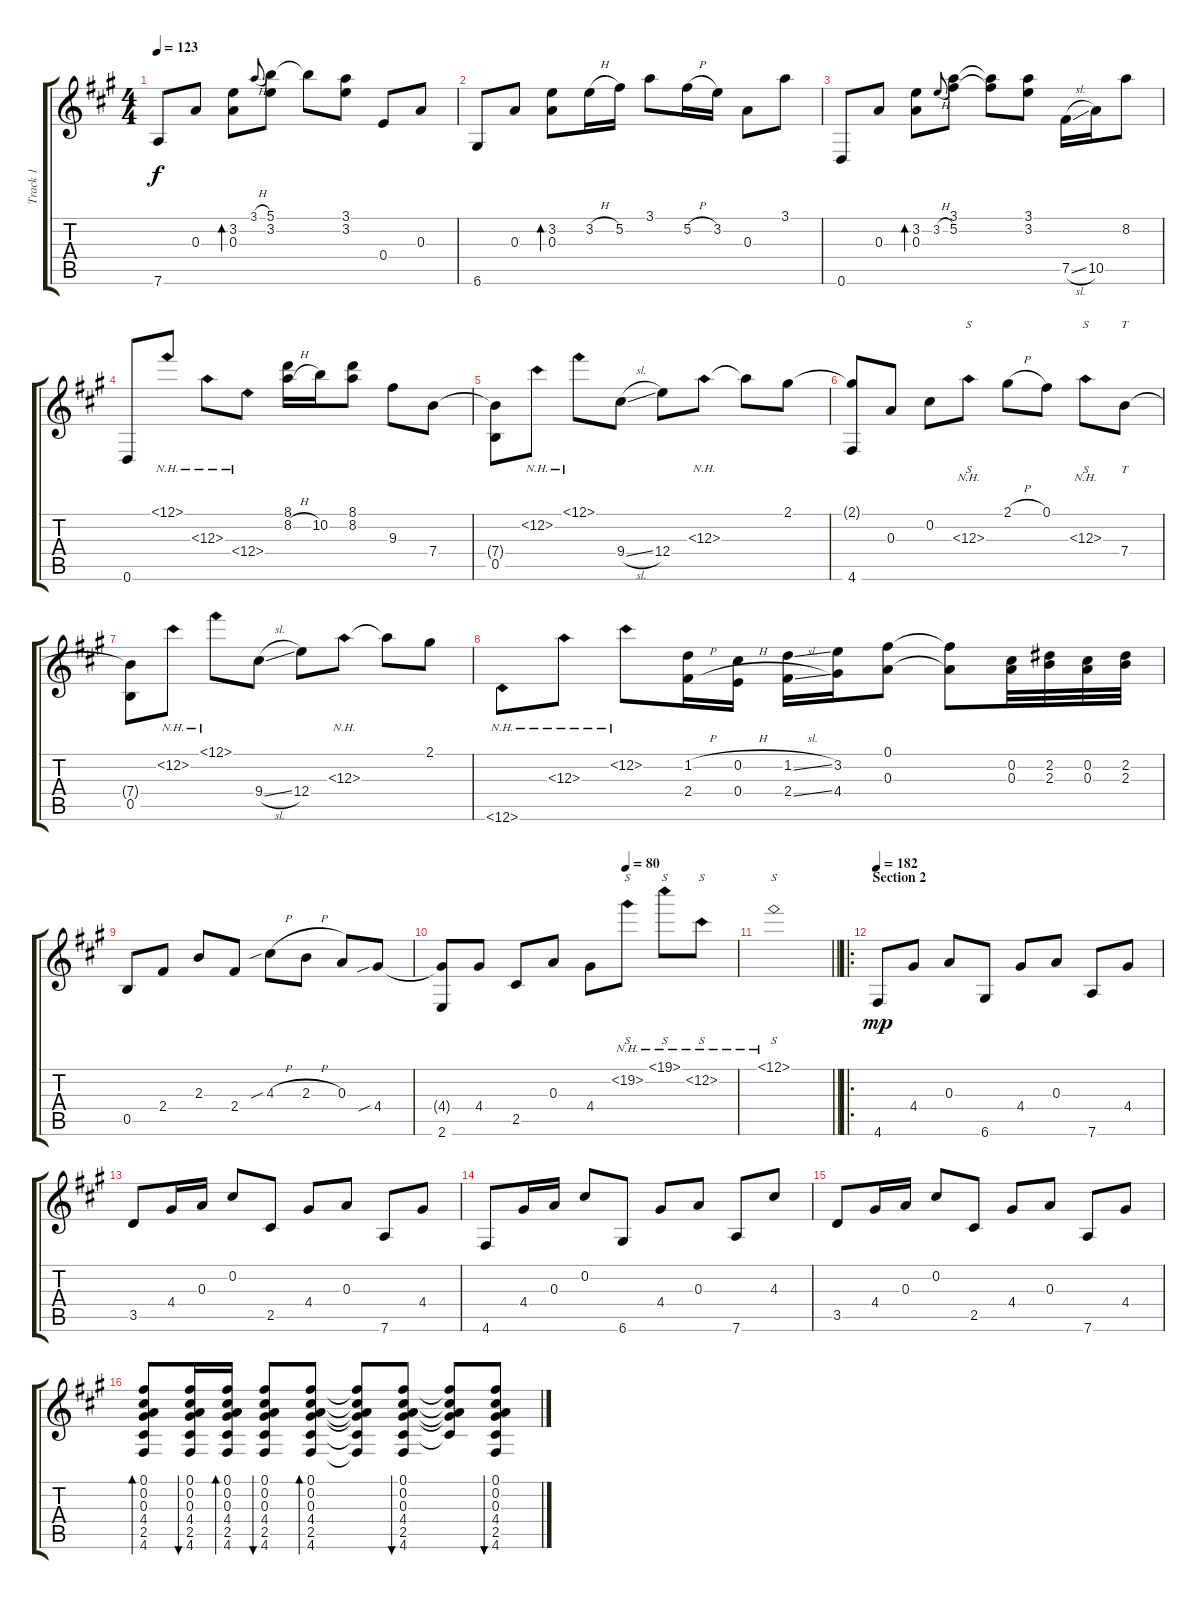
\track ("Track 1" "Track 1") {instrument acousticguitarsteel}
\staff {score tabs}
\tuning (Gb4 Db4 A3 E3 B2 D2) {hide}
\ts (4 4)
\tempo 123
\clef g2
\ks a
7.6.8{dy f} 0.3.8 (3.2 0.3).8{bd 120} 3.1{h}.8{gr onbeat} (5.1 3.2).8 5.1{t}.8 (3.1 3.2).8 0.4.8 0.3.8 |
6.6.8 0.3.8 (3.2 0.3).8{bd 120} 3.2{h}.16 5.2.16 3.1.8 5.2{h}.16 3.2.16 0.3.8 3.1.8 |
0.6.8 0.3.8 (3.2 0.3).8{bd 120} 3.2{h}.8{gr onbeat} (3.1 5.2).8 (3.1{t} 5.2{t}).8 (3.1 3.2).8 7.5{sl}.16 10.5.16 8.2.8 |
0.6.8 12.1{nh}.8 12.3{nh}.8 12.4{nh}.8 (8.1 8.2{h}).16 10.2.16 (8.1 8.2).8 9.3.8 7.4.8 |
(7.4{t} 0.5).8 12.2{nh}.8 12.1{nh}.8 9.4{sl}.8 12.4.8 12.3{nh}.8 12.3{t}.8 2.1.8 |
(2.1{t} 4.6).8 0.3.8 0.2.8 12.3{nh}.8{s} 2.1{h}.8 0.1.8 12.3{nh}.8{s} 7.4.8{tt} |
(7.4{t} 0.5).8 12.2{nh}.8 12.1{nh}.8 9.4{sl}.8 12.4.8 12.3{nh}.8 12.3{t}.8 2.1.8 |
12.6{nh}.8 12.3{nh}.8 12.2{nh}.8 (1.2{h} 2.4{h}).16 (0.2{h} 0.4{h}).16 (1.2{sl} 2.4{sl}).16 (3.2 4.4).16 (0.1 0.3).8 (0.1{t} 0.3{t}).8 (0.2 0.3).32 (2.2 2.3).32 (0.2 0.3).32 (2.2 2.3).32 |
0.5.8 2.4.8 2.3.8 2.4.8 4.3{sib h}.8 2.3{h}.8 0.3.8 4.4{sib}.8 |
\tempo (80 0.625)
(4.4{t} 2.6).8 4.4.8 2.5.8 0.3.8 4.4.8 19.2{nh}.8{s} 19.1{nh}.8{s} 12.2{nh}.8{s} |
\barLineRight lightlight
12.1{nh}.1{s} |
\ro
\section ("" "Section 2")
\tempo 182
4.6.8{dy mp} 4.4.8 0.3.8 6.6.8 4.4.8 0.3.8 7.6.8 4.4.8 |
3.5.8 4.4.16 0.3.16 0.2.8 2.5.8 4.4.8 0.3.8 7.6.8 4.4.8 |
4.6.8 4.4.16 0.3.16 0.2.8 6.6.8 4.4.8 0.3.8 7.6.8 4.3.8 |
3.5.8 4.4.16 0.3.16 0.2.8 2.5.8 4.4.8 0.3.8 7.6.8 4.4.8 |
(0.1 0.2 0.3 4.4 2.5 4.6).8{bd 30} (0.1 0.2 0.3 4.4 2.5 4.6).16{bu 30} (0.1 0.2 0.3 4.4 2.5 4.6).16{bd 30} (0.1 0.2 0.3 4.4 2.5 4.6).8{bu 30} (0.1 0.2 0.3 4.4 2.5 4.6).8{bd 30} (0.1{t} 0.2{t} 0.3{t} 4.4{t} 2.5{t} 4.6{t}).8 (0.1 0.2 0.3 4.4 2.5 4.6).8{bu 30} (0.1{t} 0.2{t} 0.3{t} 4.4{t} 2.5{t}).8 (0.1 0.2 0.3 4.4 2.5 4.6).8{bu 30}
